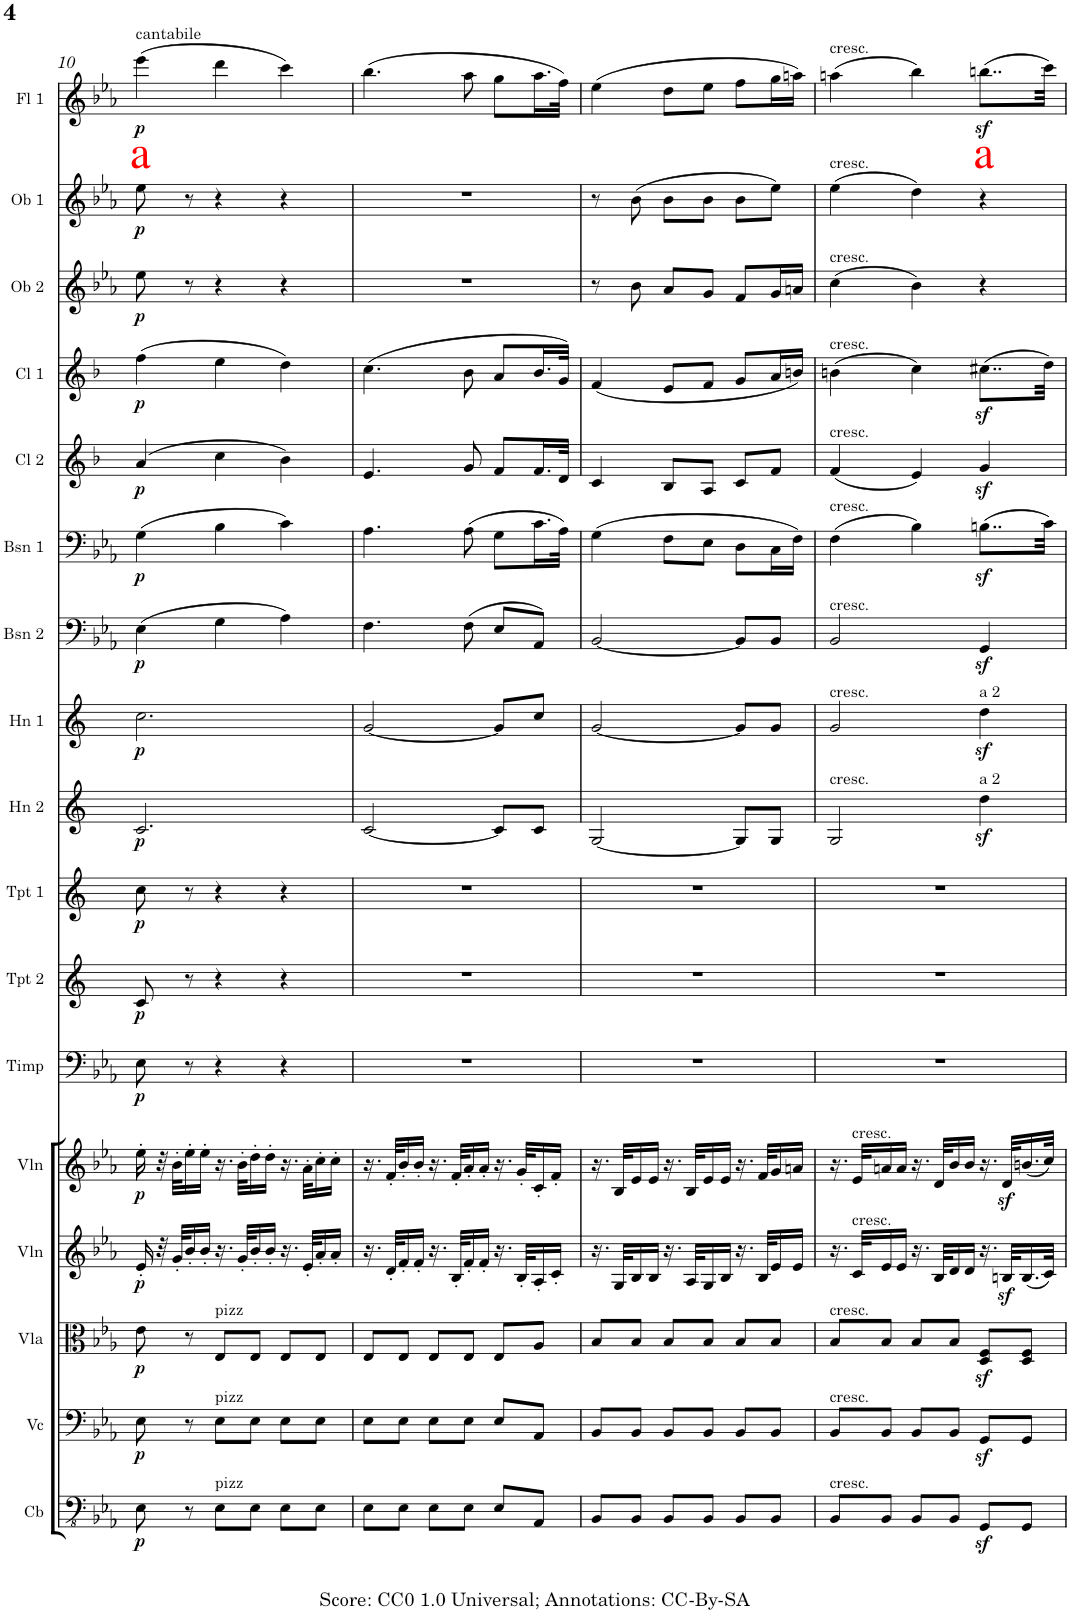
**kern	**dynam	**kern	**dynam	**kern	**dynam	**kern	**dynam	**kern	**dynam	**kern	**dynam	**kern	**dynam	**kern	**dynam	**kern	**dynam	**kern	**dynam	**kern	**dynam	**kern	**dynam	**kern	**dynam	**kern	**dynam	**kern	**dynam	**kern	**dynam	**kern	**text	**dynam
*part17	*part17	*part16	*part16	*part15	*part15	*part14	*part14	*part13	*part13	*part12	*part12	*part11	*part11	*part10	*part10	*part9	*part9	*part8	*part8	*part7	*part7	*part6	*part6	*part5	*part5	*part4	*part4	*part3	*part3	*part2	*part2	*part1	*part1	*part1
*staff17	*staff17	*staff16	*staff16	*staff15	*staff15	*staff14	*staff14	*staff13	*staff13	*staff12	*staff12	*staff11	*staff11	*staff10	*staff10	*staff9	*staff9	*staff8	*staff8	*staff7	*staff7	*staff6	*staff6	*staff5	*staff5	*staff4	*staff4	*staff3	*staff3	*staff2	*staff2	*staff1	*staff1	*staff1
*I"Contrabass	*	*I"Violoncello	*	*I"Viola	*	*I"Violin	*	*I"Violin	*	*I"Timpani	*	*I"Eb Trumpet 2	*	*I"Eb Trumpet 1	*	*I"Eb Horn 2	*	*I"Eb Horn 1	*	*I"Bassoon 2	*	*I"Bassoon 1	*	*I"Bb Clarinet 2	*	*I"Bb Clarinet 1	*	*I"Oboe 2	*	*I"Oboe 1	*	*I"Flute 1	*	*
*I'Cb	*	*I'Vc	*	*I'Vla	*	*I'Vln	*	*I'Vln	*	*I'Timp	*	*I'Tpt 2	*	*I'Tpt 1	*	*I'Hn 2	*	*I'Hn 1	*	*I'Bsn 2	*	*I'Bsn 1	*	*I'Cl 2	*	*I'Cl 1	*	*I'Ob 2	*	*I'Ob 1	*	*I'Fl 1	*	*
!!LO:PB:g=z
*clefFv4	*	*clefF4	*	*clefC3	*	*clefG2	*	*clefG2	*	*clefF4	*	*clefG2	*	*clefG2	*	*clefG2	*	*clefG2	*	*clefF4	*	*clefF4	*	*clefG2	*	*clefG2	*	*clefG2	*	*clefG2	*	*clefG2	*	*
*	*	*	*	*	*	*	*	*	*	*	*	*Trd-2c-3	*	*Trd-2c-3	*	*Trd5c9	*	*Trd5c9	*	*	*	*	*	*Trd1c2	*	*Trd1c2	*	*	*	*	*	*	*	*
*k[b-e-a-]	*	*k[b-e-a-]	*	*k[b-e-a-]	*	*k[b-e-a-]	*	*k[b-e-a-]	*	*k[b-e-a-]	*	*k[]	*	*k[]	*	*k[]	*	*k[]	*	*k[b-e-a-]	*	*k[b-e-a-]	*	*k[b-]	*	*k[b-]	*	*k[b-e-a-]	*	*k[b-e-a-]	*	*k[b-e-a-]	*	*
*M3/4	*	*M3/4	*	*M3/4	*	*M3/4	*	*M3/4	*	*M3/4	*	*M3/4	*	*M3/4	*	*M3/4	*	*M3/4	*	*M3/4	*	*M3/4	*	*M3/4	*	*M3/4	*	*M3/4	*	*M3/4	*	*M3/4	*	*
=10	=10	=10	=10	=10	=10	=10	=10	=10	=10	=10	=10	=10	=10	=10	=10	=10	=10	=10	=10	=10	=10	=10	=10	=10	=10	=10	=10	=10	=10	=10	=10	=10	=10	=10
!	!	!	!	!	!	!	!	!	!	!	!	!	!	!	!	!	!	!	!	!	!	!	!	!	!	!	!	!	!	!	!	!LO:TX:a:t=cantabile	!	!
!	!LO:DY:b	!	!LO:DY:b	!	!LO:DY:b	!	!LO:DY:b	!	!LO:DY:b	!	!LO:DY:b	!	!LO:DY:b	!	!LO:DY:b	!	!LO:DY:b	!	!LO:DY:b	!	!LO:DY:b	!	!LO:DY:b	!	!LO:DY:b	!	!LO:DY:b	!	!LO:DY:b	!	!LO:DY:b	!	!LO:LY:b:color=#FF0000	!LO:DY:b
8EE-\	p	8E-\	p	8e-\	p	16e-'/	p	16ee-'\	p	8E-\	p	8c/	p	8cc\	p	2.c/	p	2.cc\	p	(4E-\	p	(4G\	p	(4a/	p	(4ff\	p	8ee-\	p	8ee-\	p	(4eee-\	a	p
.	.	.	.	.	.	32r	.	32r	.	.	.	.	.	.	.	.	.	.	.	.	.	.	.	.	.	.	.	.	.	.	.	.	.	.
.	.	.	.	.	.	32g'/KLL	.	32b-'\KLL	.	.	.	.	.	.	.	.	.	.	.	.	.	.	.	.	.	.	.	.	.	.	.	.	.	.
8r	.	8r	.	8r	.	16b-'/	.	16ee-'\	.	8r	.	8r	.	8r	.	.	.	.	.	.	.	.	.	.	.	.	.	8r	.	8r	.	.	.	.
.	.	.	.	.	.	16b-'/JJ	.	16ee-'\JJ	.	.	.	.	.	.	.	.	.	.	.	.	.	.	.	.	.	.	.	.	.	.	.	.	.	.
!	!	!	!	!LO:TX:a:t=pizz	!	!	!	!	!	!	!	!	!	!	!	!	!	!	!	!	!	!	!	!	!	!	!	!	!	!	!	!	!	!
!	!	!LO:TX:a:t=pizz	!	!	!	!	!	!	!	!	!	!	!	!	!	!	!	!	!	!	!	!	!	!	!	!	!	!	!	!	!	!	!	!
!LO:TX:a:t=pizz	!	!	!	!	!	!	!	!	!	!	!	!	!	!	!	!	!	!	!	!	!	!	!	!	!	!	!	!	!	!	!	!	!	!
8EE-\L	.	8E-\L	.	8E-/L	.	16.r	.	16.r	.	4r	.	4r	.	4r	.	.	.	.	.	4G\	.	4B-\	.	4cc\	.	4ee\	.	4r	.	4r	.	4ddd\	.	.
.	.	.	.	.	.	32g'/KLL	.	32b-'\KLL	.	.	.	.	.	.	.	.	.	.	.	.	.	.	.	.	.	.	.	.	.	.	.	.	.	.
8EE-\J	.	8E-\J	.	8E-/J	.	16b-'/	.	16dd'\	.	.	.	.	.	.	.	.	.	.	.	.	.	.	.	.	.	.	.	.	.	.	.	.	.	.
.	.	.	.	.	.	16b-'/JJ	.	16dd'\JJ	.	.	.	.	.	.	.	.	.	.	.	.	.	.	.	.	.	.	.	.	.	.	.	.	.	.
8EE-\L	.	8E-\L	.	8E-/L	.	16.r	.	16.r	.	4r	.	4r	.	4r	.	.	.	.	.	4A-\)	.	4c\)	.	4b-\)	.	4dd\)	.	4r	.	4r	.	4ccc\)	.	.
.	.	.	.	.	.	32e-'/KLL	.	32a-'\KLL	.	.	.	.	.	.	.	.	.	.	.	.	.	.	.	.	.	.	.	.	.	.	.	.	.	.
8EE-\J	.	8E-\J	.	8E-/J	.	16a-'/	.	16cc'\	.	.	.	.	.	.	.	.	.	.	.	.	.	.	.	.	.	.	.	.	.	.	.	.	.	.
.	.	.	.	.	.	16a-'/JJ	.	16cc'\JJ	.	.	.	.	.	.	.	.	.	.	.	.	.	.	.	.	.	.	.	.	.	.	.	.	.	.
=11	=11	=11	=11	=11	=11	=11	=11	=11	=11	=11	=11	=11	=11	=11	=11	=11	=11	=11	=11	=11	=11	=11	=11	=11	=11	=11	=11	=11	=11	=11	=11	=11	=11	=11
8EE-\L	.	8E-\L	.	8E-/L	.	16.r	.	16.r	.	2.r	.	2.r	.	2.r	.	[2c/	.	[2g/	.	4.F\	.	4.A-\	.	4.e/	.	(4.cc\	.	2.r	.	2.r	.	(4.bb-\	.	.
.	.	.	.	.	.	32d'/KLL	.	32f'/KLL	.	.	.	.	.	.	.	.	.	.	.	.	.	.	.	.	.	.	.	.	.	.	.	.	.	.
8EE-\J	.	8E-\J	.	8E-/J	.	16f'/	.	16b-'/	.	.	.	.	.	.	.	.	.	.	.	.	.	.	.	.	.	.	.	.	.	.	.	.	.	.
.	.	.	.	.	.	16f'/JJ	.	16b-'/JJ	.	.	.	.	.	.	.	.	.	.	.	.	.	.	.	.	.	.	.	.	.	.	.	.	.	.
8EE-\L	.	8E-\L	.	8E-/L	.	16.r	.	16.r	.	.	.	.	.	.	.	.	.	.	.	.	.	.	.	.	.	.	.	.	.	.	.	.	.	.
.	.	.	.	.	.	32B-'/KLL	.	32f'/KLL	.	.	.	.	.	.	.	.	.	.	.	.	.	.	.	.	.	.	.	.	.	.	.	.	.	.
8EE-\J	.	8E-\J	.	8E-/J	.	16f'/	.	16a-'/	.	.	.	.	.	.	.	.	.	.	.	(8F\	.	(8A-\	.	8g/	.	8b-\	.	.	.	.	.	8aa-\	.	.
.	.	.	.	.	.	16f'/JJ	.	16a-'/JJ	.	.	.	.	.	.	.	.	.	.	.	.	.	.	.	.	.	.	.	.	.	.	.	.	.	.
8EE-/L	.	8E-/L	.	8E-/L	.	16.r	.	16.r	.	.	.	.	.	.	.	8c/L]	.	8g/L]	.	8E-/L	.	8G\L	.	8f/L	.	8a/L	.	.	.	.	.	8gg\L	.	.
.	.	.	.	.	.	32B-'/KLL	.	32g'/KLL	.	.	.	.	.	.	.	.	.	.	.	.	.	.	.	.	.	.	.	.	.	.	.	.	.	.
8AAA-/J	.	8AA-/J	.	8A-/J	.	16A-'/	.	16c'/	.	.	.	.	.	.	.	8c/J	.	8cc/J	.	8AA-/J)	.	16.c\L	.	16.f/L	.	16.b-/L	.	.	.	.	.	16.aa-\L	.	.
.	.	.	.	.	.	16c'/JJ	.	16f'/JJ	.	.	.	.	.	.	.	.	.	.	.	.	.	.	.	.	.	.	.	.	.	.	.	.	.	.
.	.	.	.	.	.	.	.	.	.	.	.	.	.	.	.	.	.	.	.	.	.	32A-\JJk)	.	32d/JJk	.	32g/JJk)	.	.	.	.	.	32ff\JJk)	.	.
=12	=12	=12	=12	=12	=12	=12	=12	=12	=12	=12	=12	=12	=12	=12	=12	=12	=12	=12	=12	=12	=12	=12	=12	=12	=12	=12	=12	=12	=12	=12	=12	=12	=12	=12
8BBB-/L	.	8BB-/L	.	8B-/L	.	16.r	.	16.r	.	2.r	.	2.r	.	2.r	.	[2G/	.	[2g/	.	[2BB-/	.	(4G\	.	4c/	.	(4f/	.	8r	.	8r	.	(4ee-\	.	.
.	.	.	.	.	.	32G/KLL	.	32B-/KLL	.	.	.	.	.	.	.	.	.	.	.	.	.	.	.	.	.	.	.	.	.	.	.	.	.	.
8BBB-/J	.	8BB-/J	.	8B-/J	.	16B-/	.	16e-/	.	.	.	.	.	.	.	.	.	.	.	.	.	.	.	.	.	.	.	8b-\	.	(8b-\	.	.	.	.
.	.	.	.	.	.	16B-/JJ	.	16e-/JJ	.	.	.	.	.	.	.	.	.	.	.	.	.	.	.	.	.	.	.	.	.	.	.	.	.	.
8BBB-/L	.	8BB-/L	.	8B-/L	.	16.r	.	16.r	.	.	.	.	.	.	.	.	.	.	.	.	.	8F\L	.	8B-/L	.	8e/L	.	8a-/L	.	8b-\L	.	8dd\L	.	.
.	.	.	.	.	.	32A-/KLL	.	32B-/KLL	.	.	.	.	.	.	.	.	.	.	.	.	.	.	.	.	.	.	.	.	.	.	.	.	.	.
8BBB-/J	.	8BB-/J	.	8B-/J	.	16G/	.	16e-/	.	.	.	.	.	.	.	.	.	.	.	.	.	8E-\J	.	8A/J	.	8f/J	.	8g/J	.	8b-\J	.	8ee-\J	.	.
.	.	.	.	.	.	16B-/JJ	.	16e-/JJ	.	.	.	.	.	.	.	.	.	.	.	.	.	.	.	.	.	.	.	.	.	.	.	.	.	.
8BBB-/L	.	8BB-/L	.	8B-/L	.	16.r	.	16.r	.	.	.	.	.	.	.	8G/L]	.	8g/L]	.	8BB-/L]	.	8D\L	.	8c/L	.	8g/L	.	8f/L	.	8b-\L	.	8ff\L	.	.
.	.	.	.	.	.	32B-/KLL	.	32f/KLL	.	.	.	.	.	.	.	.	.	.	.	.	.	.	.	.	.	.	.	.	.	.	.	.	.	.
8BBB-/J	.	8BB-/J	.	8B-/J	.	16e-/	.	16g/	.	.	.	.	.	.	.	8G/J	.	8g/J	.	8BB-/J	.	16C\L	.	8f/J	.	16a/L	.	16g/L	.	8ee-\J)	.	16gg\L	.	.
.	.	.	.	.	.	16e-/JJ	.	16an/JJ	.	.	.	.	.	.	.	.	.	.	.	.	.	16F\JJ)	.	.	.	16bn/JJ)	.	16an/JJ	.	.	.	16aan\JJ)	.	.
=13	=13	=13	=13	=13	=13	=13	=13	=13	=13	=13	=13	=13	=13	=13	=13	=13	=13	=13	=13	=13	=13	=13	=13	=13	=13	=13	=13	=13	=13	=13	=13	=13	=13	=13
!	!	!	!	!	!	!	!	!	!	!	!	!	!	!	!	!	!	!	!	!	!	!	!	!	!	!	!	!	!	!	!	!LO:TX:a:t=cresc.	!	!
!	!	!	!	!	!	!	!	!	!	!	!	!	!	!	!	!	!	!	!	!	!	!	!	!	!	!	!	!	!	!LO:TX:a:t=cresc.	!	!	!	!
!	!	!	!	!	!	!	!	!	!	!	!	!	!	!	!	!	!	!	!	!	!	!	!	!	!	!	!	!LO:TX:a:t=cresc.	!	!	!	!	!	!
!	!	!	!	!	!	!	!	!	!	!	!	!	!	!	!	!	!	!	!	!	!	!	!	!	!	!LO:TX:a:t=cresc.	!	!	!	!	!	!	!	!
!	!	!	!	!	!	!	!	!	!	!	!	!	!	!	!	!	!	!	!	!	!	!	!	!LO:TX:a:t=cresc.	!	!	!	!	!	!	!	!	!	!
!	!	!	!	!	!	!	!	!	!	!	!	!	!	!	!	!	!	!	!	!	!	!LO:TX:a:t=cresc.	!	!	!	!	!	!	!	!	!	!	!	!
!	!	!	!	!	!	!	!	!	!	!	!	!	!	!	!	!	!	!	!	!LO:TX:a:t=cresc.	!	!	!	!	!	!	!	!	!	!	!	!	!	!
!	!	!	!	!	!	!	!	!	!	!	!	!	!	!	!	!	!	!LO:TX:a:t=cresc.	!	!	!	!	!	!	!	!	!	!	!	!	!	!	!	!
!	!	!	!	!	!	!	!	!	!	!	!	!	!	!	!	!LO:TX:a:t=cresc.	!	!	!	!	!	!	!	!	!	!	!	!	!	!	!	!	!	!
!	!	!	!	!LO:TX:a:t=cresc.	!	!	!	!	!	!	!	!	!	!	!	!	!	!	!	!	!	!	!	!	!	!	!	!	!	!	!	!	!	!
!	!	!LO:TX:a:t=cresc.	!	!	!	!	!	!	!	!	!	!	!	!	!	!	!	!	!	!	!	!	!	!	!	!	!	!	!	!	!	!	!	!
!LO:TX:a:t=cresc.	!	!	!	!	!	!	!	!	!	!	!	!	!	!	!	!	!	!	!	!	!	!	!	!	!	!	!	!	!	!	!	!	!	!
8BBB-/L	.	8BB-/L	.	8B-/L	.	16.r	.	16.r	.	2.r	.	2.r	.	2.r	.	2G/	.	2g/	.	2BB-/	.	(4F\	.	(4f/	.	(4bn\	.	(4cc\	.	(4ee-\	.	(4aan\	.	.
!	!	!	!	!	!	!	!	!LO:TX:a:t=cresc.	!	!	!	!	!	!	!	!	!	!	!	!	!	!	!	!	!	!	!	!	!	!	!	!	!	!
!	!	!	!	!	!	!LO:TX:a:t=cresc.	!	!	!	!	!	!	!	!	!	!	!	!	!	!	!	!	!	!	!	!	!	!	!	!	!	!	!	!
.	.	.	.	.	.	32c/KLL	.	32e-/KLL	.	.	.	.	.	.	.	.	.	.	.	.	.	.	.	.	.	.	.	.	.	.	.	.	.	.
8BBB-/J	.	8BB-/J	.	8B-/J	.	16e-/	.	16an/	.	.	.	.	.	.	.	.	.	.	.	.	.	.	.	.	.	.	.	.	.	.	.	.	.	.
.	.	.	.	.	.	16e-/JJ	.	16a/JJ	.	.	.	.	.	.	.	.	.	.	.	.	.	.	.	.	.	.	.	.	.	.	.	.	.	.
8BBB-/L	.	8BB-/L	.	8B-/L	.	16.r	.	16.r	.	.	.	.	.	.	.	.	.	.	.	.	.	4B-\)	.	4e/)	.	4cc\)	.	4b-\)	.	4dd\)	.	4bb-\)	.	.
.	.	.	.	.	.	32B-/KLL	.	32d/KLL	.	.	.	.	.	.	.	.	.	.	.	.	.	.	.	.	.	.	.	.	.	.	.	.	.	.
8BBB-/J	.	8BB-/J	.	8B-/J	.	16d/	.	16b-/	.	.	.	.	.	.	.	.	.	.	.	.	.	.	.	.	.	.	.	.	.	.	.	.	.	.
.	.	.	.	.	.	16d/JJ	.	16b-/JJ	.	.	.	.	.	.	.	.	.	.	.	.	.	.	.	.	.	.	.	.	.	.	.	.	.	.
!	!	!	!	!	!	!	!	!	!	!	!	!	!	!	!	!	!	!LO:TX:a:t=a 2	!	!	!	!	!	!	!	!	!	!	!	!	!	!	!	!
!	!	!	!	!	!	!	!	!	!	!	!	!	!	!	!	!LO:TX:a:t=a 2	!	!	!	!	!	!	!	!	!	!	!	!	!	!	!	!	!	!
!	!	!	!	!	!	!	!	!	!	!	!	!	!	!	!	!	!	!	!	!	!	!	!	!	!	!	!	!	!	!	!	!	!LO:LY:b:color=#FF0000	!
8GGGz</L	.	8GGz</L	.	8D/z< 8F/z<L	.	16.r	.	16.r	.	.	.	.	.	.	.	4ddz<\	.	4ddz<\	.	4GGz</	.	(8..Bnz<\L	.	4gz</	.	(8..cc#Xz<\L	.	4r	.	4r	.	(8..bbnz<\L	a	.
.	.	.	.	.	.	32Bnz</KLL	.	32dz</KLL	.	.	.	.	.	.	.	.	.	.	.	.	.	.	.	.	.	.	.	.	.	.	.	.	.	.
8GGG/J	.	8GG/J	.	8D/ 8F/J	.	(16.B/	.	(16.bn/	.	.	.	.	.	.	.	.	.	.	.	.	.	.	.	.	.	.	.	.	.	.	.	.	.	.
.	.	.	.	.	.	32c/JJk)	.	32cc/JJk)	.	.	.	.	.	.	.	.	.	.	.	.	.	32c\Jkk)	.	.	.	32dd\Jkk)	.	.	.	.	.	32ccc\Jkk)	.	.
=	=	=	=	=	=	=	=	=	=	=	=	=	=	=	=	=	=	=	=	=	=	=	=	=	=	=	=	=	=	=	=	=	=	=
*-	*-	*-	*-	*-	*-	*-	*-	*-	*-	*-	*-	*-	*-	*-	*-	*-	*-	*-	*-	*-	*-	*-	*-	*-	*-	*-	*-	*-	*-	*-	*-	*-	*-	*-
